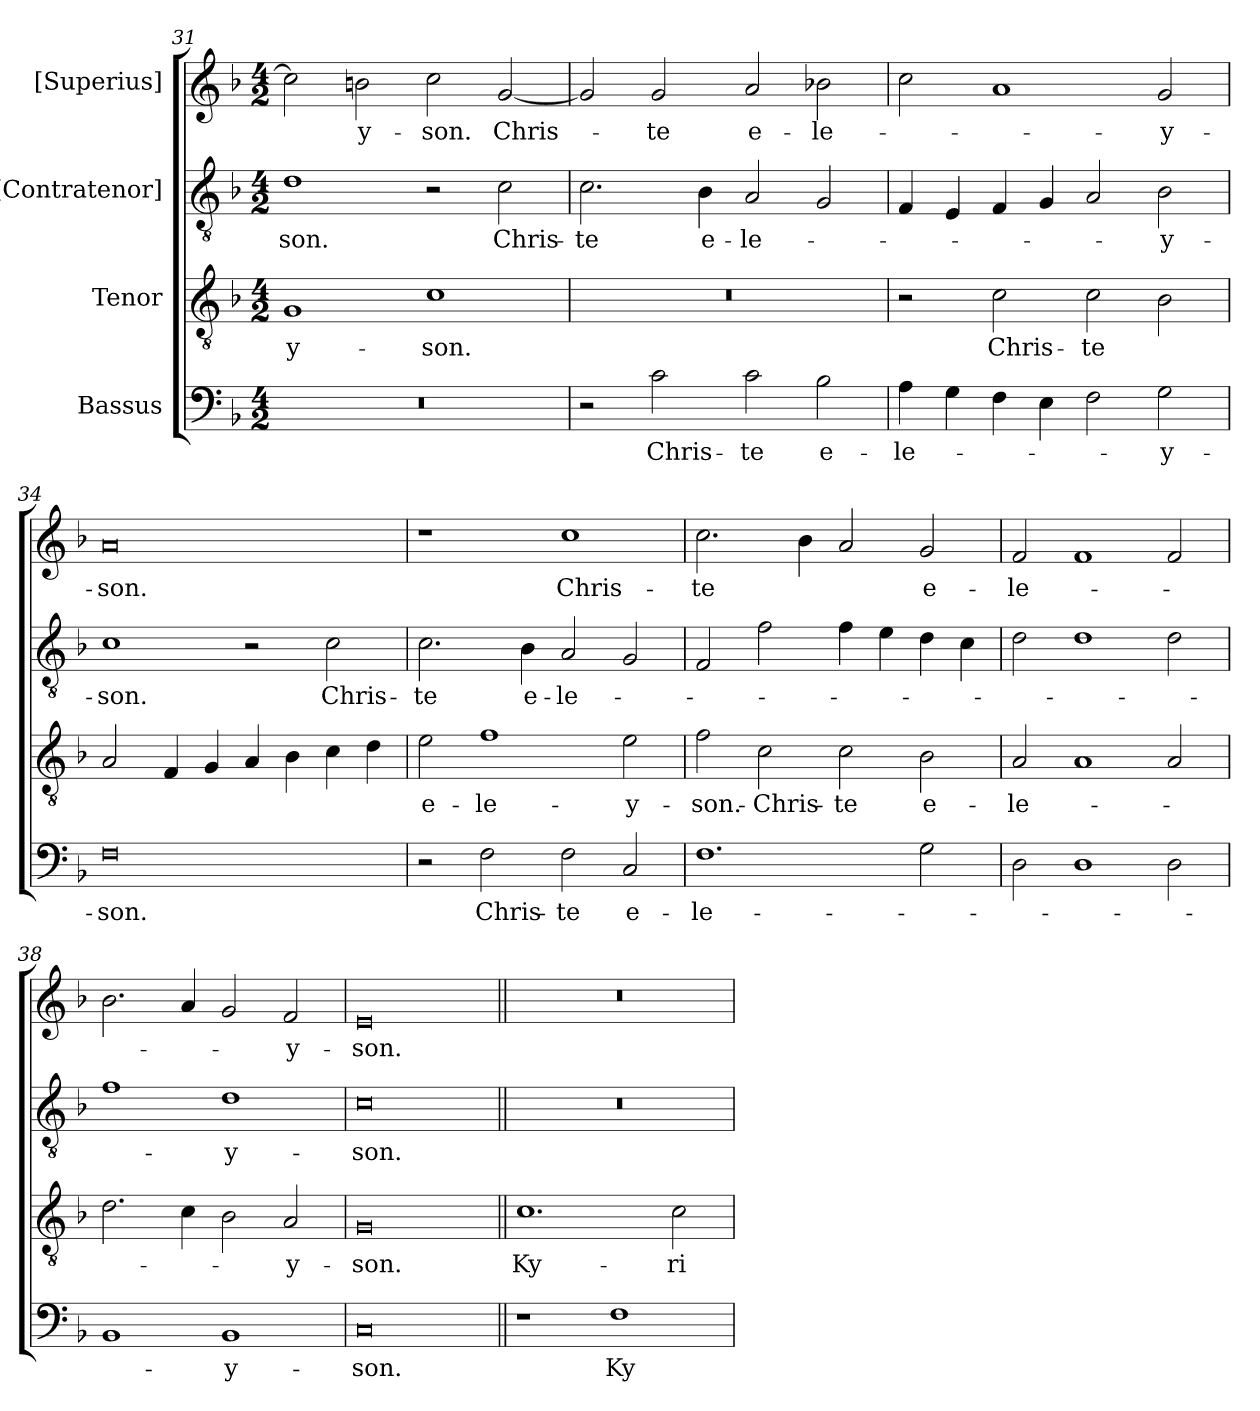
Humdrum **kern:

**kern	**text	**kern	**text	**kern	**text	**kern	**text
*part4	*part4	*part3	*part3	*part2	*part2	*part1	*part1
*staff4	*staff4	*staff3	*staff3	*staff2	*staff2	*staff1	*staff1
*I"Bassus	*	*I"Tenor	*	*I"[Contratenor]	*	*I"[Superius]	*
*clefF4	*	*clefGv2	*	*clefGv2	*	*clefG2	*
*k[b-]	*	*k[b-]	*	*k[b-]	*	*k[b-]	*
*M4/2	*	*M4/2	*	*M4/2	*	*M4/2	*
=31	=31	=31	=31	=31	=31	=31	=31
0r	.	1G/	-y-	1d\	-son.	2cc\]	.
.	.	.	.	.	.	2bn\	-y-
.	.	1c\	-son.	2r	.	2cc\	-son.
.	.	.	.	2c\	Chris-	[2g/	Chris-
=32	=32	=32	=32	=32	=32	=32	=32
2r	.	0r	.	2.c\	-te	2g/]	.
2c\	Chris-	.	.	.	.	2g/	-te
.	.	.	.	4B-\	e-	.	.
2c\	-te	.	.	2A/	-le-	2a/	e-
2B-\	e-	.	.	2G/	.	2b-X\	-le-
=33	=33	=33	=33	=33	=33	=33	=33
4A\	-le-	2r	.	4F/	.	2cc\	.
4G\	.	.	.	4E/	.	.	.
4F\	.	2c\	Chris-	4F/	.	1a/	.
4E\	.	.	.	4G/	.	.	.
2F\	.	2c\	-te	2A/	.	.	.
2G\	-y-	2B-\	.	2B-\	-y-	2g/	-y-
=34	=34	=34	=34	=34	=34	=34	=34
0F\	-son.	2A/	.	1c\	-son.	0a/	-son.
.	.	4F/	.	.	.	.	.
.	.	4G/	.	.	.	.	.
.	.	4A/	.	2r	.	.	.
.	.	4B-\	.	.	.	.	.
.	.	4c\	.	2c\	Chris-	.	.
.	.	4d\	.	.	.	.	.
=35	=35	=35	=35	=35	=35	=35	=35
2r	.	2e\	e-	2.c\	-te	1r	.
2F\	Chris-	1f\	-le-	.	.	.	.
.	.	.	.	4B-\	e-	.	.
2F\	-te	.	.	2A/	-le-	1cc\	Chris-
2C/	e-	2e\	-y-	2G/	.	.	.
=36	=36	=36	=36	=36	=36	=36	=36
1.F\	-le-	2f\	son.-	2F/	.	2.cc\	-te
.	.	2c\	Chris-	2f\	.	.	.
.	.	.	.	.	.	4b-\	.
.	.	2c\	-te	4f\	.	2a/	.
.	.	.	.	4e\	.	.	.
2G\	.	2B-\	e-	4d\	.	2g/	e-
.	.	.	.	4c\	.	.	.
=37	=37	=37	=37	=37	=37	=37	=37
2D\	.	2A/	-le-	2d\	.	2f/	-le-
1D\	.	1A/	.	1d\	.	1f/	.
2D\	.	2A/	.	2d\	.	2f/	.
=38	=38	=38	=38	=38	=38	=38	=38
1BB-/	.	2.d\	.	1f\	.	2.b-\	.
.	.	4c\	.	.	.	4a/	.
1BB-/	-y-	2B-\	.	1d\	-y-	2g/	.
.	.	2A/	-y-	.	.	2f/	-y-
=39	=39	=39	=39	=39	=39	=39	=39
0C/	-son.	0G/	-son.	0c\	-son.	0e/	-son.
=40||	=40||	=40||	=40||	=40||	=40||	=40||	=40||
1r	.	1.c\	Ky-	0r	.	0r	.
1F\	Ky-	.	.	.	.	.	.
.	.	2c\	-ri-	.	.	.	.
=	=	=	=	=	=	=	=
*-	*-	*-	*-	*-	*-	*-	*-
